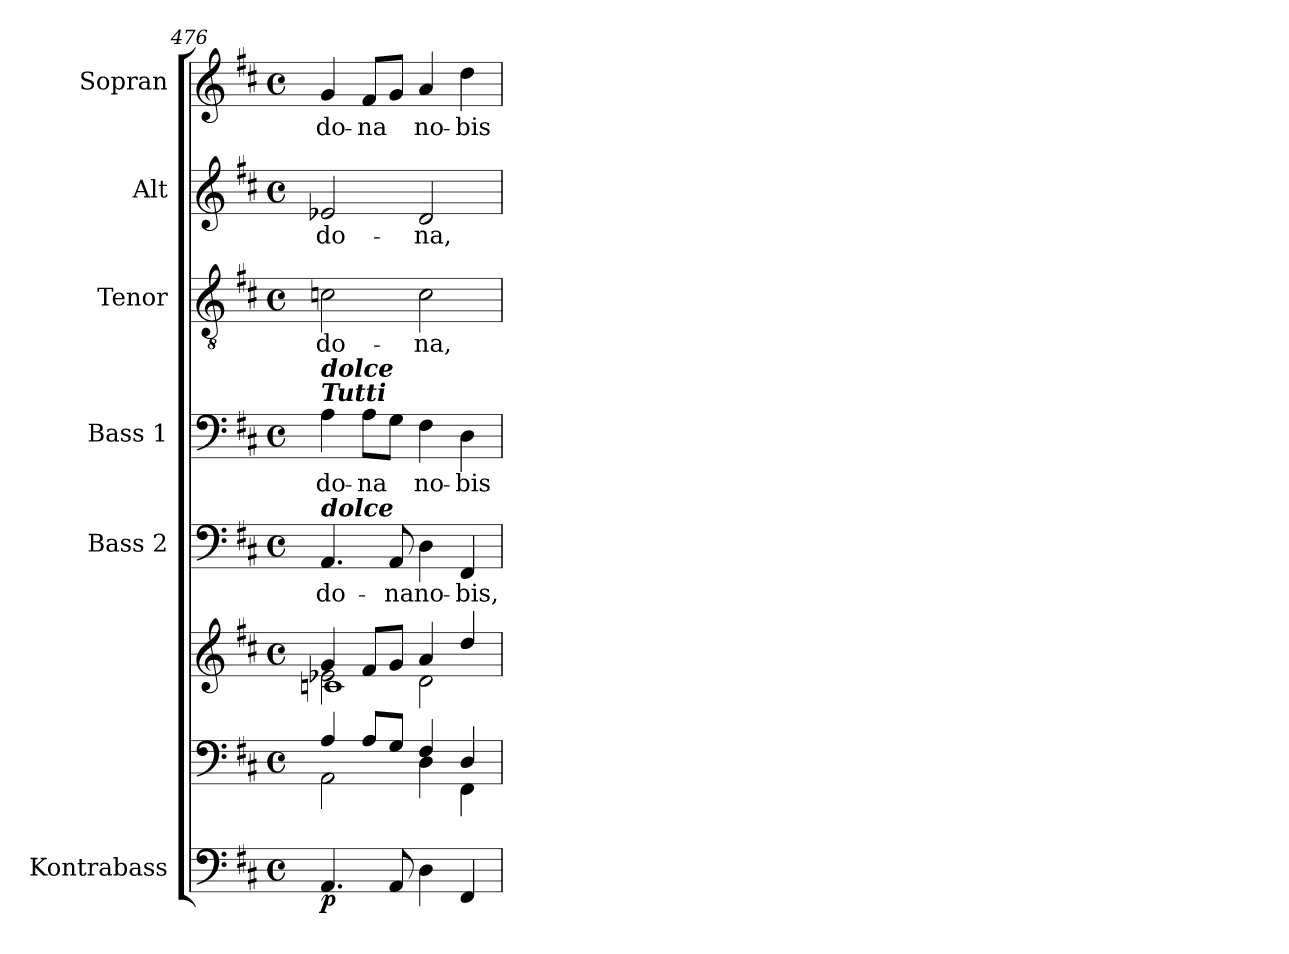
**kern	**dynam	**kern	**kern	**kern	**text	**kern	**text	**kern	**text	**kern	**text	**kern	**text
*part7	*part7	*part6	*part6	*part5	*part5	*part4	*part4	*part3	*part3	*part2	*part2	*part1	*part1
*staff8	*staff8	*staff7	*staff6	*staff5	*staff5	*staff4	*staff4	*staff3	*staff3	*staff2	*staff2	*staff1	*staff1
*I"Kontrabass	*	*	*	*I"Bass 2	*	*I"Bass 1	*	*I"Tenor	*	*I"Alt	*	*I"Sopran	*
*I'Kb.	*	*	*	*I'B. 2	*	*I'B. 1	*	*I'T.	*	*I'A.	*	*I'S.	*
*clefF4	*	*clefF4	*clefG2	*clefF4	*	*clefF4	*	*clefGv2	*	*clefG2	*	*clefG2	*
*ITrd7c12	*	*	*	*	*	*	*	*	*	*	*	*	*
*k[f#c#]	*	*k[f#c#]	*k[f#c#]	*k[f#c#]	*	*k[f#c#]	*	*k[f#c#]	*	*k[f#c#]	*	*k[f#c#]	*
*D:	*	*D:	*D:	*D:	*	*D:	*	*D:	*	*D:	*	*D:	*
*M4/4	*	*M4/4	*M4/4	*M4/4	*	*M4/4	*	*M4/4	*	*M4/4	*	*M4/4	*
*met(c)	*	*met(c)	*met(c)	*met(c)	*	*met(c)	*	*met(c)	*	*met(c)	*	*met(c)	*
=476	=476	=476	=476	=476	=476	=476	=476	=476	=476	=476	=476	=476	=476
*	*	*^	*^	*	*	*	*	*	*	*	*	*	*
*	*	*	*	*	*^	*	*	*	*	*	*	*	*	*	*
!	!	!	!	!	!	!	!	!	!LO:TX:a:Bi:t=Tutti	!	!	!	!	!	!	!
!	!	!	!	!	!	!	!	!	!LO:TX:a:Bi:t=dolce	!	!	!	!	!	!	!
!	!	!	!	!	!	!	!LO:TX:a:Bi:t=dolce	!	!	!	!	!	!	!	!	!
!	!LO:DY:b	!	!	!	!	!	!	!LO:LY:b	!	!LO:LY:b	!	!LO:LY:b	!	!LO:LY:b	!	!LO:LY:b
4.AAA/	p	4A/	2AA\	4g/	2e-X\	1cn	4.AA/	do-	4A\	do-	2cn\	do-	2e-X/	do-	4g/	do-
!	!	!	!	!	!	!	!	!	!	!LO:LY:b	!	!	!	!	!	!LO:LY:b
.	.	8A/L	.	8f#/L	.	.	.	.	8A\L	-na	.	.	.	.	8f#/L	-na
!	!	!	!	!	!	!	!	!LO:LY:b	!	!	!	!	!	!	!	!
8AAA/	.	8G/J	.	8g/J	.	.	8AA/	-na	8G\J	.	.	.	.	.	8g/J	.
!	!	!	!	!	!	!	!	!LO:LY:b	!	!LO:LY:b	!	!LO:LY:b	!	!LO:LY:b	!	!LO:LY:b
4DD\	.	4F#/	4D\	4a/	2d\	.	4D\	no-	4F#\	no-	2c\	-na,	2d/	-na,	4a/	no-
!	!	!	!	!	!	!	!	!LO:LY:b	!	!LO:LY:b	!	!	!	!	!	!LO:LY:b
4FFF#/	.	4D/	4FF#\	4dd/	.	.	4FF#/	-bis,	4D\	-bis	.	.	.	.	4dd\	-bis
*	*	*v	*v	*	*	*	*	*	*	*	*	*	*	*	*	*
*	*	*	*v	*v	*v	*	*	*	*	*	*	*	*	*	*
=	=	=	=	=	=	=	=	=	=	=	=	=	=
*-	*-	*-	*-	*-	*-	*-	*-	*-	*-	*-	*-	*-	*-
